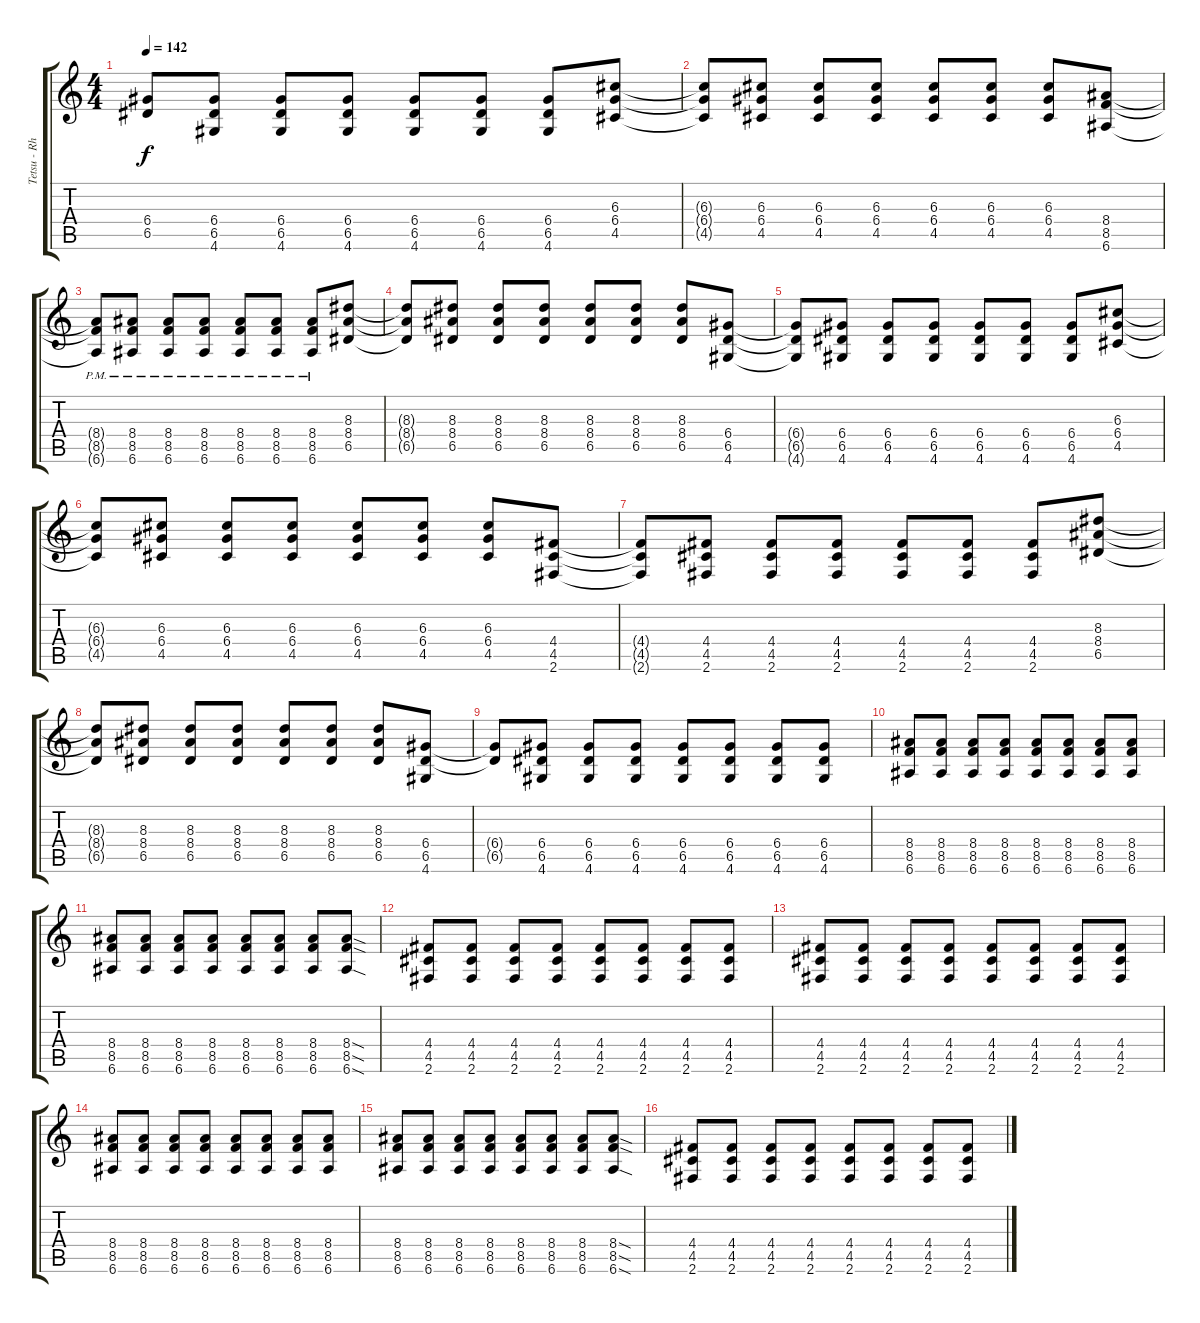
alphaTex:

\track ("Tetsu - Rhythm Guitar" "Tetsu - Rh") {instrument distortionguitar}
\staff {score tabs}
\tuning (E4 B3 G3 D3 A2 E2) {hide}
\ts (4 4)
\tempo 142
\clef g2
\ks c
(6.4{t} 6.5{t}).8{dy f} (6.4 6.5 4.6).8 (6.4 6.5 4.6).8 (6.4 6.5 4.6).8 (6.4 6.5 4.6).8 (6.4 6.5 4.6).8 (6.4 6.5 4.6).8 (6.3 6.4 4.5).8 |
(6.3{t} 6.4{t} 4.5{t}).8 (6.3 6.4 4.5).8 (6.3 6.4 4.5).8 (6.3 6.4 4.5).8 (6.3 6.4 4.5).8 (6.3 6.4 4.5).8 (6.3 6.4 4.5).8 (8.4 8.5 6.6).8 |
(8.4{pm t} 8.5{pm t} 6.6{pm t}).8 (8.4{pm} 8.5{pm} 6.6{pm}).8 (8.4{pm} 8.5{pm} 6.6{pm}).8 (8.4{pm} 8.5{pm} 6.6{pm}).8 (8.4{pm} 8.5{pm} 6.6{pm}).8 (8.4{pm} 8.5{pm} 6.6{pm}).8 (8.4{pm} 8.5{pm} 6.6{pm}).8 (8.3 8.4 6.5).8 |
(8.3{t} 8.4{t} 6.5{t}).8 (8.3 8.4 6.5).8 (8.3 8.4 6.5).8 (8.3 8.4 6.5).8 (8.3 8.4 6.5).8 (8.3 8.4 6.5).8 (8.3 8.4 6.5).8 (6.4 6.5 4.6).8 |
(6.4{t} 6.5{t} 4.6{t}).8 (6.4 6.5 4.6).8 (6.4 6.5 4.6).8 (6.4 6.5 4.6).8 (6.4 6.5 4.6).8 (6.4 6.5 4.6).8 (6.4 6.5 4.6).8 (6.3 6.4 4.5).8 |
(6.3{t} 6.4{t} 4.5{t}).8 (6.3 6.4 4.5).8 (6.3 6.4 4.5).8 (6.3 6.4 4.5).8 (6.3 6.4 4.5).8 (6.3 6.4 4.5).8 (6.3 6.4 4.5).8 (4.4 4.5 2.6).8 |
(4.4{t} 4.5{t} 2.6{t}).8 (4.4 4.5 2.6).8 (4.4 4.5 2.6).8 (4.4 4.5 2.6).8 (4.4 4.5 2.6).8 (4.4 4.5 2.6).8 (4.4 4.5 2.6).8 (8.3 8.4 6.5).8 |
(8.3{t} 8.4{t} 6.5{t}).8 (8.3 8.4 6.5).8 (8.3 8.4 6.5).8 (8.3 8.4 6.5).8 (8.3 8.4 6.5).8 (8.3 8.4 6.5).8 (8.3 8.4 6.5).8 (6.4 6.5 4.6).8 |
(6.4{t} 6.5{t}).8 (6.4 6.5 4.6).8 (6.4 6.5 4.6).8 (6.4 6.5 4.6).8 (6.4 6.5 4.6).8 (6.4 6.5 4.6).8 (6.4 6.5 4.6).8 (6.4 6.5 4.6).8 |
(8.4 8.5 6.6).8 (8.4 8.5 6.6).8 (8.4 8.5 6.6).8 (8.4 8.5 6.6).8 (8.4 8.5 6.6).8 (8.4 8.5 6.6).8 (8.4 8.5 6.6).8 (8.4 8.5 6.6).8 |
(8.4 8.5 6.6).8 (8.4 8.5 6.6).8 (8.4 8.5 6.6).8 (8.4 8.5 6.6).8 (8.4 8.5 6.6).8 (8.4 8.5 6.6).8 (8.4 8.5 6.6).8 (8.4{sod} 8.5{sod} 6.6{sod}).8 |
(4.4 4.5 2.6).8 (4.4 4.5 2.6).8 (4.4 4.5 2.6).8 (4.4 4.5 2.6).8 (4.4 4.5 2.6).8 (4.4 4.5 2.6).8 (4.4 4.5 2.6).8 (4.4 4.5 2.6).8 |
(4.4 4.5 2.6).8 (4.4 4.5 2.6).8 (4.4 4.5 2.6).8 (4.4 4.5 2.6).8 (4.4 4.5 2.6).8 (4.4 4.5 2.6).8 (4.4 4.5 2.6).8 (4.4 4.5 2.6).8 |
(8.4 8.5 6.6).8 (8.4 8.5 6.6).8 (8.4 8.5 6.6).8 (8.4 8.5 6.6).8 (8.4 8.5 6.6).8 (8.4 8.5 6.6).8 (8.4 8.5 6.6).8 (8.4 8.5 6.6).8 |
(8.4 8.5 6.6).8 (8.4 8.5 6.6).8 (8.4 8.5 6.6).8 (8.4 8.5 6.6).8 (8.4 8.5 6.6).8 (8.4 8.5 6.6).8 (8.4 8.5 6.6).8 (8.4{sod} 8.5{sod} 6.6{sod}).8 |
(4.4 4.5 2.6).8 (4.4 4.5 2.6).8 (4.4 4.5 2.6).8 (4.4 4.5 2.6).8 (4.4 4.5 2.6).8 (4.4 4.5 2.6).8 (4.4 4.5 2.6).8 (4.4 4.5 2.6).8
